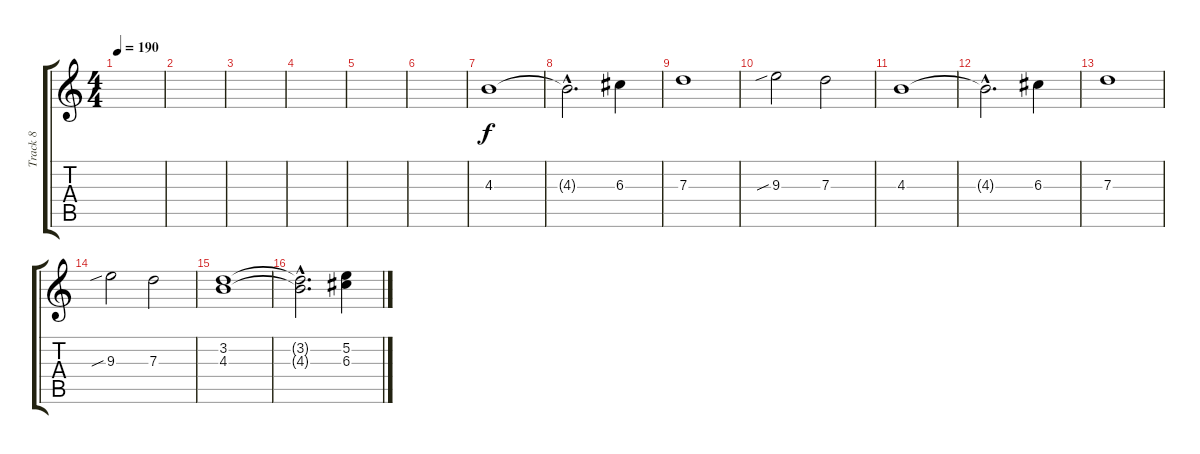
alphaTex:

\track ("Track 8" "Track 8") {instrument distortionguitar}
\staff {score tabs}
\tuning (E4 B3 G3 D3 A2 E2) {hide}
\ts (4 4)
\tempo 190
\clef g2
\ks c
|
|
|
|
|
|
4.3.1 |
4.3{hac t}.2{d} 6.3.4 |
7.3.1 |
9.3{sib}.2 7.3.2 |
4.3.1 |
4.3{hac t}.2{d} 6.3.4 |
7.3.1 |
9.3{sib}.2 7.3.2 |
(3.2 4.3).1 |
(3.2{hac t} 4.3{hac t}).2{d} (5.2 6.3).4
